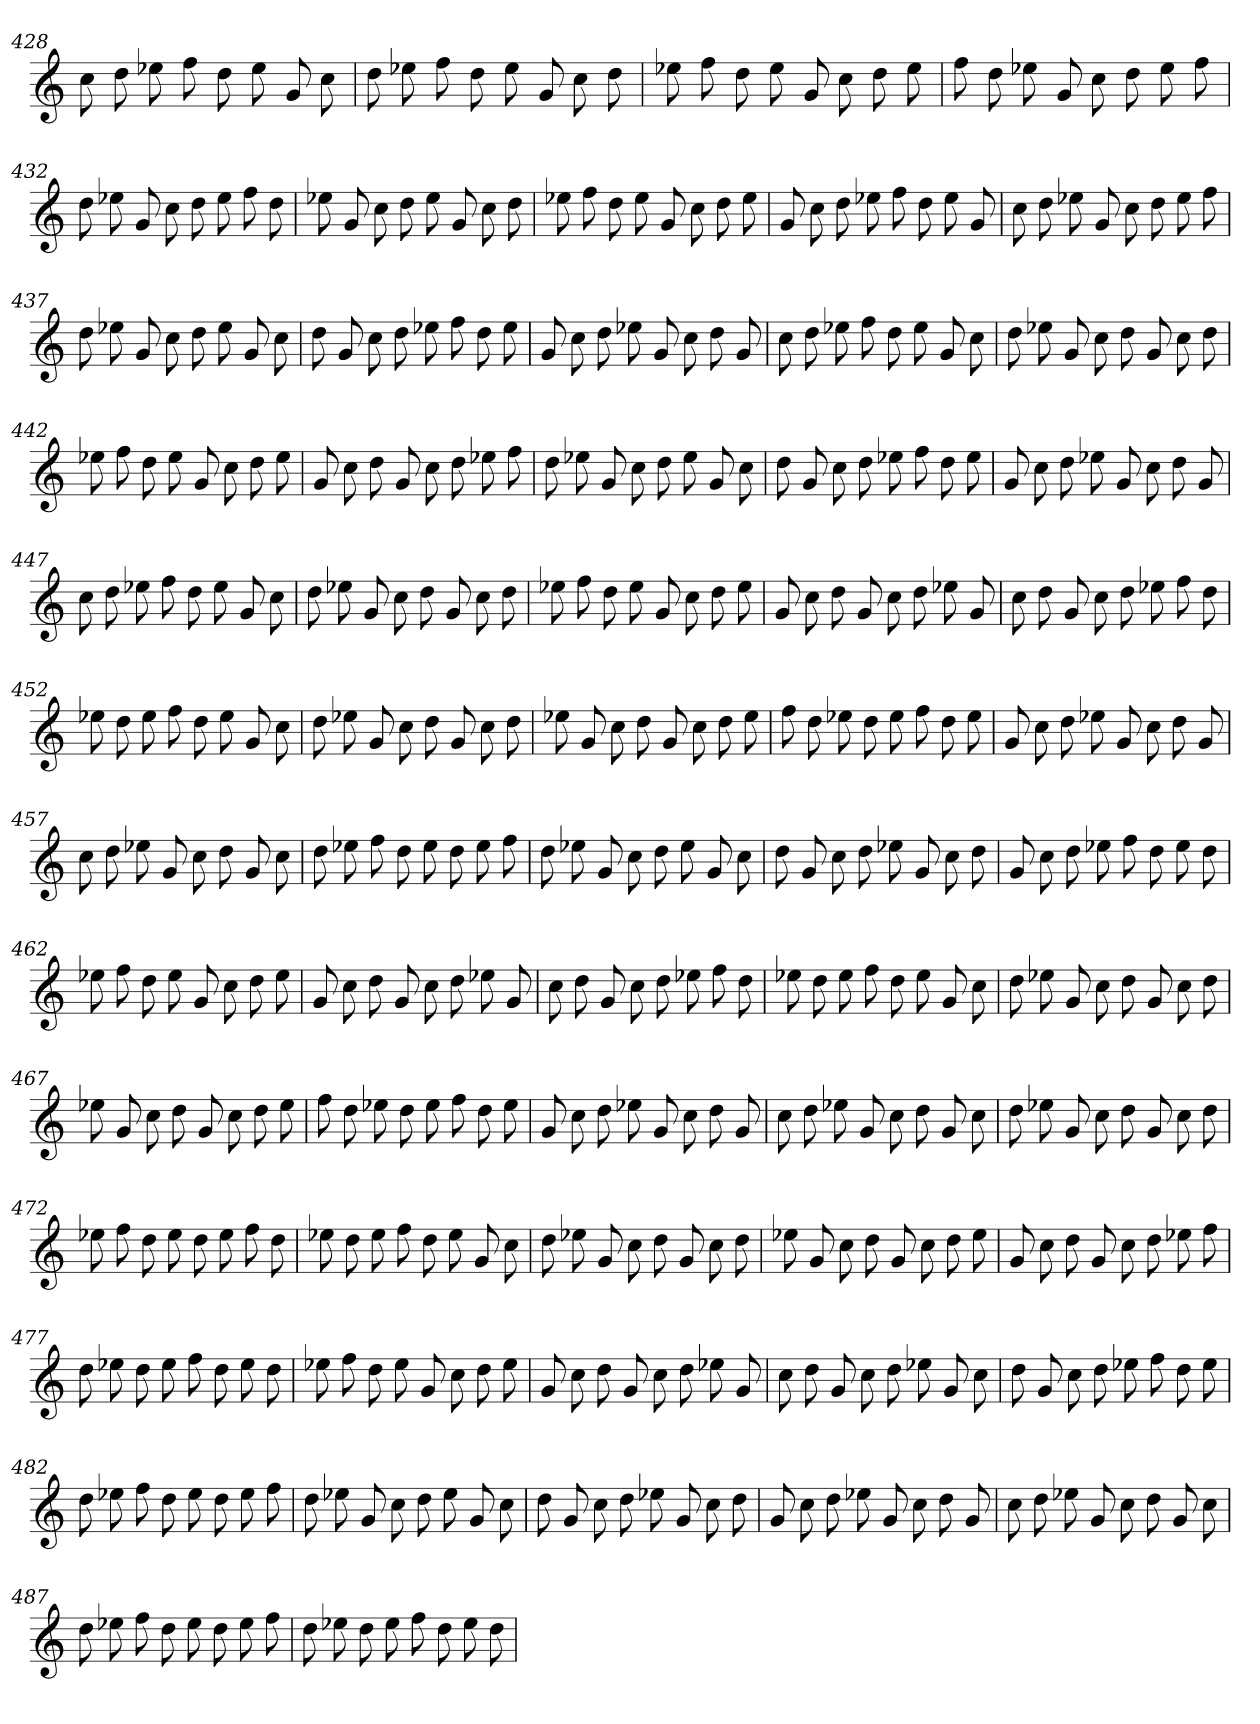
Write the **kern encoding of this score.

**kern
*part1
*staff1
=428
8cc
8dd
8ee-X
8ff
8dd
8ee-
8g
8cc
=429
8dd
8ee-X
8ff
8dd
8ee-
8g
8cc
8dd
=430
8ee-X
8ff
8dd
8ee-
8g
8cc
8dd
8ee-
=431
8ff
8dd
8ee-X
8g
8cc
8dd
8ee-
8ff
=432
8dd
8ee-X
8g
8cc
8dd
8ee-
8ff
8dd
=433
8ee-X
8g
8cc
8dd
8ee-
8g
8cc
8dd
=434
8ee-X
8ff
8dd
8ee-
8g
8cc
8dd
8ee-
=435
8g
8cc
8dd
8ee-X
8ff
8dd
8ee-
8g
=436
8cc
8dd
8ee-X
8g
8cc
8dd
8ee-
8ff
=437
8dd
8ee-X
8g
8cc
8dd
8ee-
8g
8cc
=438
8dd
8g
8cc
8dd
8ee-X
8ff
8dd
8ee-
=439
8g
8cc
8dd
8ee-X
8g
8cc
8dd
8g
=440
8cc
8dd
8ee-X
8ff
8dd
8ee-
8g
8cc
=441
8dd
8ee-X
8g
8cc
8dd
8g
8cc
8dd
=442
8ee-X
8ff
8dd
8ee-
8g
8cc
8dd
8ee-
=443
8g
8cc
8dd
8g
8cc
8dd
8ee-X
8ff
=444
8dd
8ee-X
8g
8cc
8dd
8ee-
8g
8cc
=445
8dd
8g
8cc
8dd
8ee-X
8ff
8dd
8ee-
=446
8g
8cc
8dd
8ee-X
8g
8cc
8dd
8g
=447
8cc
8dd
8ee-X
8ff
8dd
8ee-
8g
8cc
=448
8dd
8ee-X
8g
8cc
8dd
8g
8cc
8dd
=449
8ee-X
8ff
8dd
8ee-
8g
8cc
8dd
8ee-
=450
8g
8cc
8dd
8g
8cc
8dd
8ee-X
8g
=451
8cc
8dd
8g
8cc
8dd
8ee-X
8ff
8dd
=452
8ee-X
8dd
8ee-
8ff
8dd
8ee-
8g
8cc
=453
8dd
8ee-X
8g
8cc
8dd
8g
8cc
8dd
=454
8ee-X
8g
8cc
8dd
8g
8cc
8dd
8ee-
=455
8ff
8dd
8ee-X
8dd
8ee-
8ff
8dd
8ee-
=456
8g
8cc
8dd
8ee-X
8g
8cc
8dd
8g
=457
8cc
8dd
8ee-X
8g
8cc
8dd
8g
8cc
=458
8dd
8ee-X
8ff
8dd
8ee-
8dd
8ee-
8ff
=459
8dd
8ee-X
8g
8cc
8dd
8ee-
8g
8cc
=460
8dd
8g
8cc
8dd
8ee-X
8g
8cc
8dd
=461
8g
8cc
8dd
8ee-X
8ff
8dd
8ee-
8dd
=462
8ee-X
8ff
8dd
8ee-
8g
8cc
8dd
8ee-
=463
8g
8cc
8dd
8g
8cc
8dd
8ee-X
8g
=464
8cc
8dd
8g
8cc
8dd
8ee-X
8ff
8dd
=465
8ee-X
8dd
8ee-
8ff
8dd
8ee-
8g
8cc
=466
8dd
8ee-X
8g
8cc
8dd
8g
8cc
8dd
=467
8ee-X
8g
8cc
8dd
8g
8cc
8dd
8ee-
=468
8ff
8dd
8ee-X
8dd
8ee-
8ff
8dd
8ee-
=469
8g
8cc
8dd
8ee-X
8g
8cc
8dd
8g
=470
8cc
8dd
8ee-X
8g
8cc
8dd
8g
8cc
=471
8dd
8ee-X
8g
8cc
8dd
8g
8cc
8dd
=472
8ee-X
8ff
8dd
8ee-
8dd
8ee-
8ff
8dd
=473
8ee-X
8dd
8ee-
8ff
8dd
8ee-
8g
8cc
=474
8dd
8ee-X
8g
8cc
8dd
8g
8cc
8dd
=475
8ee-X
8g
8cc
8dd
8g
8cc
8dd
8ee-
=476
8g
8cc
8dd
8g
8cc
8dd
8ee-X
8ff
=477
8dd
8ee-X
8dd
8ee-
8ff
8dd
8ee-
8dd
=478
8ee-X
8ff
8dd
8ee-
8g
8cc
8dd
8ee-
=479
8g
8cc
8dd
8g
8cc
8dd
8ee-X
8g
=480
8cc
8dd
8g
8cc
8dd
8ee-X
8g
8cc
=481
8dd
8g
8cc
8dd
8ee-X
8ff
8dd
8ee-
=482
8dd
8ee-X
8ff
8dd
8ee-
8dd
8ee-
8ff
=483
8dd
8ee-X
8g
8cc
8dd
8ee-
8g
8cc
=484
8dd
8g
8cc
8dd
8ee-X
8g
8cc
8dd
=485
8g
8cc
8dd
8ee-X
8g
8cc
8dd
8g
=486
8cc
8dd
8ee-X
8g
8cc
8dd
8g
8cc
=487
8dd
8ee-X
8ff
8dd
8ee-
8dd
8ee-
8ff
=488
8dd
8ee-X
8dd
8ee-
8ff
8dd
8ee-
8dd
=
*-
